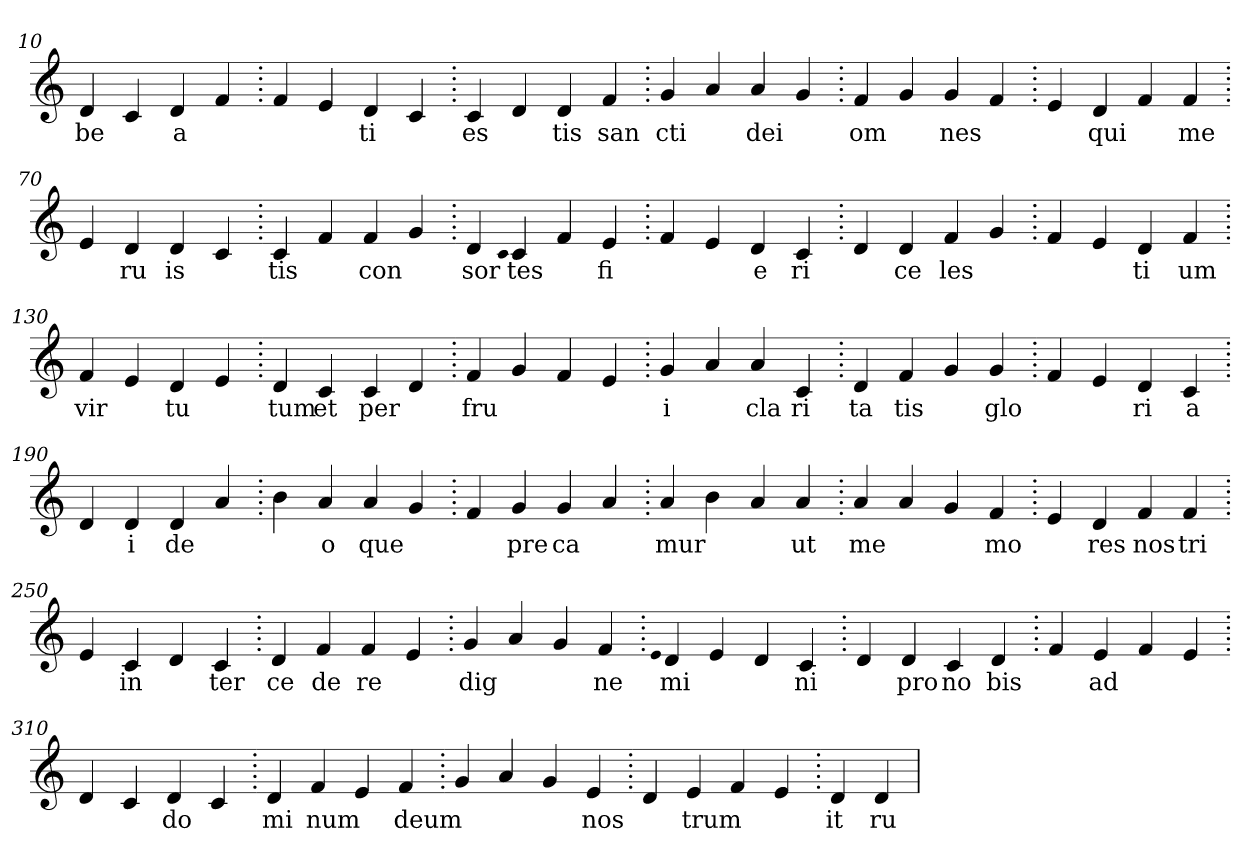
**kern	**text
*part1	*part1
*staff1	*staff1
*clefG2	*
=10.	=10.
4d	be
4c	.
4d	a
4f	.
=20.	=20.
4f	.
4e	.
4d	ti
4c	.
=30.	=30.
4c	es
4d	.
4d	tis
4f	san
=40.	=40.
4g	cti
4a	.
4a	dei
4g	.
=50.	=50.
4f	om
4g	.
4g	nes
4f	.
=60.	=60.
4e	.
4d	qui
4f	.
4f	me
=70.	=70.
4e	.
4d	ru
4d	is
4c	.
=80.	=80.
4c	tis
4f	.
4f	con
4g	.
=90.	=90.
4d	sor
qqc	.
4c	tes
4f	.
4e	fi
=100.	=100.
4f	.
4e	.
4d	e
4c	ri
=110.	=110.
4d	.
4d	ce
4f	les
4g	.
=120.	=120.
4f	.
4e	.
4d	ti
4f	um
=130.	=130.
4f	vir
4e	.
4d	tu
4e	.
=140.	=140.
4d	tum
4c	et
4c	per
4d	.
=150.	=150.
4f	fru
4g	.
4f	.
4e	.
=160.	=160.
4g	i
4a	.
4a	cla
4c	ri
=170.	=170.
4d	ta
4f	tis
4g	.
4g	glo
=180.	=180.
4f	.
4e	.
4d	ri
4c	a
=190.	=190.
4d	.
4d	i
4d	de
4a	.
=200.	=200.
4b	.
4a	o
4a	que
4g	.
=210.	=210.
4f	.
4g	pre
4g	ca
4a	.
=220.	=220.
4a	mur
4b	.
4a	.
4a	ut
=230.	=230.
4a	me
4a	.
4g	.
4f	mo
=240.	=240.
4e	.
4d	res
4f	nos
4f	tri
=250.	=250.
4e	.
4c	in
4d	.
4c	ter
=260.	=260.
4d	ce
4f	de
4f	re
4e	.
=270.	=270.
4g	dig
4a	.
4g	.
4f	ne
=280.	=280.
qqe	.
4d	mi
4e	.
4d	.
4c	ni
=290.	=290.
4d	.
4d	pro
4c	no
4d	bis
=300.	=300.
4f	.
4e	ad
4f	.
4e	.
=310.	=310.
4d	.
4c	.
4d	do
4c	.
=320.	=320.
4d	mi
4f	num
4e	.
4f	deum
=330.	=330.
4g	.
4a	.
4g	.
4e	nos
=340.	=340.
4d	.
4e	trum
4f	.
4e	.
=350.	=350.
4d	it
4d	ru
=	=
*-	*-
